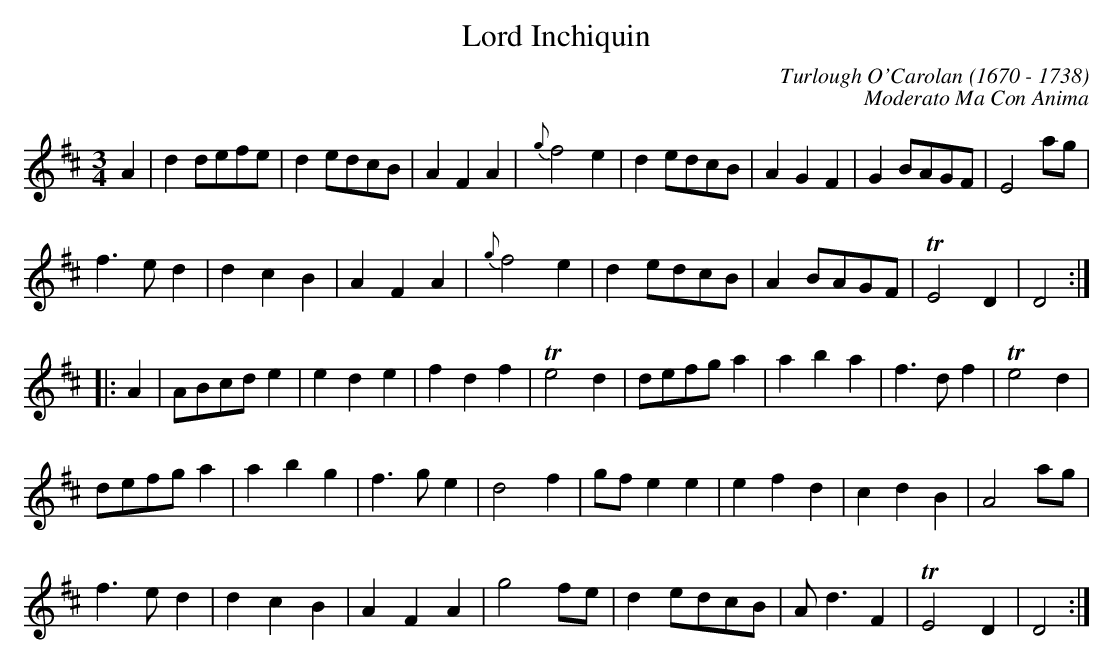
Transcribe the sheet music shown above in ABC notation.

X:1occ
T:Lord Inchiquin
C:Turlough O'Carolan (1670 - 1738)
C:Moderato Ma Con Anima
M:3/4
L:1/8
K:D
A2|d2defe|d2edcB|A2F2A2|{g}f4e2|d2edcB|A2G2F2|G2BAGF|E4ag|
f3e d2|d2c2B2|A2F2A2|{g}f4e2|d2edcB|A2BAGF| TE4D2|D4:|
|:A2|ABcd e2|e2d2e2|f2d2f2| Te4d2|defg a2|a2b2a2|f3d f2| Te4d2|
defg a2|a2b2g2|f3g e2|d4f2|gf e2e2|e2f2d2|c2d2B2|A4ag|
f3e d2|d2c2B2|A2F2A2|g4fe|d2edcB|A d3F2| TE4D2|D4:|
